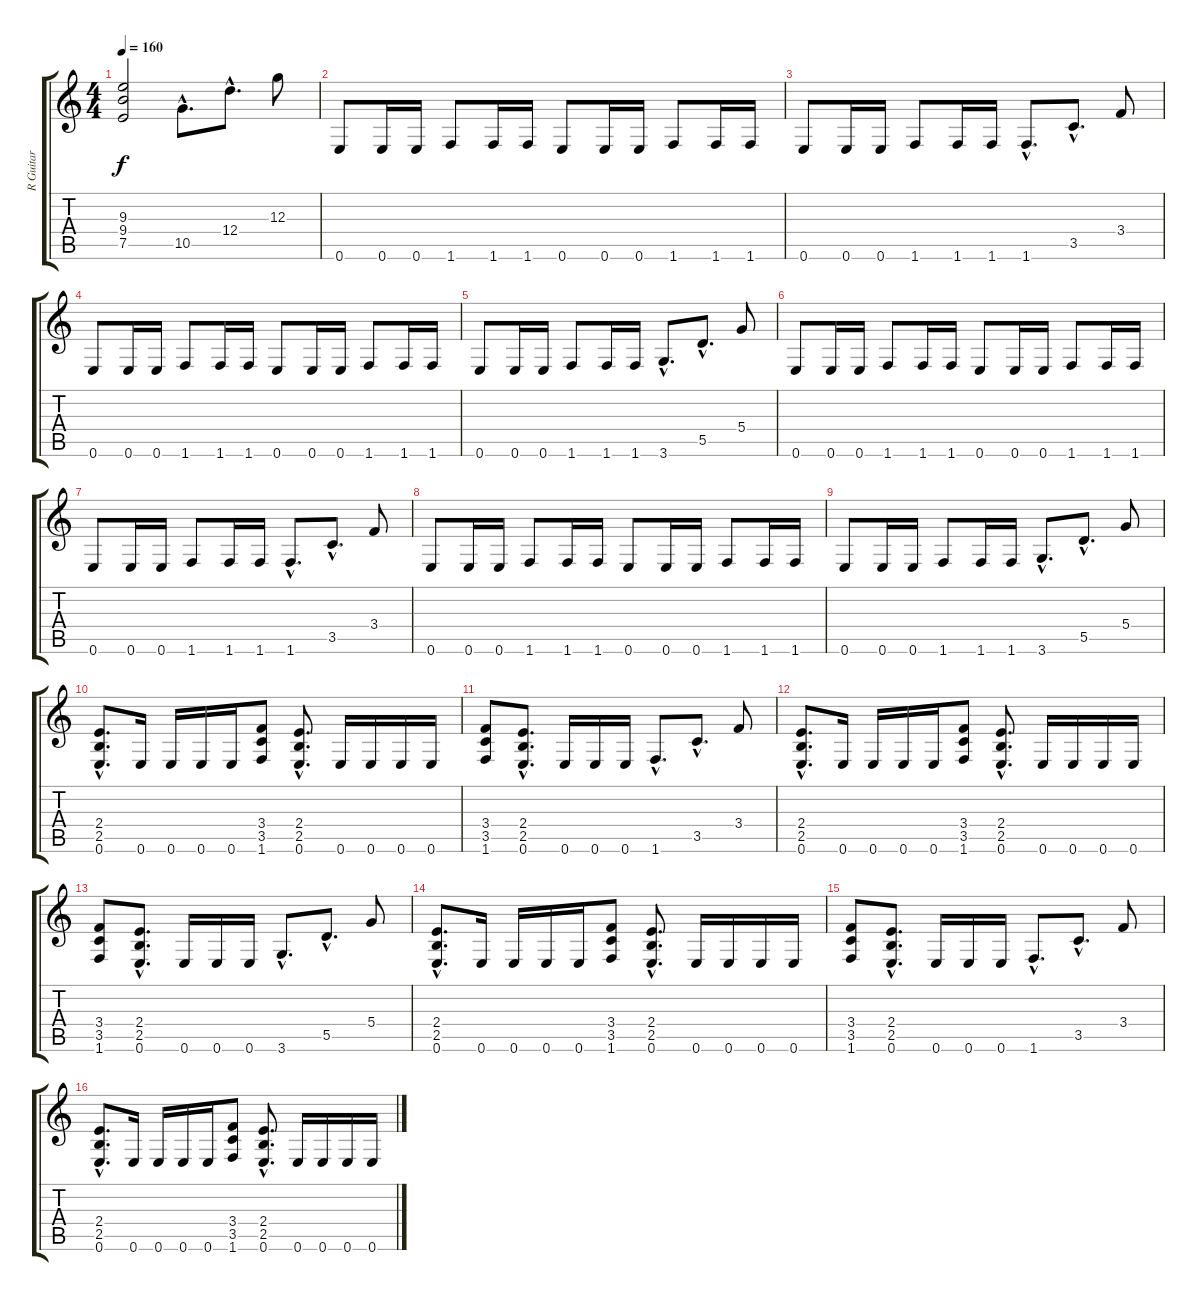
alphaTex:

\track ("R Guitar" "R Guitar") {instrument distortionguitar}
\staff {score tabs}
\tuning (E4 B3 G3 D3 A2 E2) {hide}
\ts (4 4)
\tempo 160
\clef g2
\ks c
(9.3 9.4 7.5).2{dy f} 10.5{hac}.8{d} 12.4{hac}.8{d} 12.3.8 |
0.6.8 0.6.16 0.6.16 1.6.8 1.6.16 1.6.16 0.6.8 0.6.16 0.6.16 1.6.8 1.6.16 1.6.16 |
0.6.8 0.6.16 0.6.16 1.6.8 1.6.16 1.6.16 1.6{hac}.8{d} 3.5{hac}.8{d} 3.4.8 |
0.6.8 0.6.16 0.6.16 1.6.8 1.6.16 1.6.16 0.6.8 0.6.16 0.6.16 1.6.8 1.6.16 1.6.16 |
0.6.8 0.6.16 0.6.16 1.6.8 1.6.16 1.6.16 3.6{hac}.8{d} 5.5{hac}.8{d} 5.4.8 |
0.6.8 0.6.16 0.6.16 1.6.8 1.6.16 1.6.16 0.6.8 0.6.16 0.6.16 1.6.8 1.6.16 1.6.16 |
0.6.8 0.6.16 0.6.16 1.6.8 1.6.16 1.6.16 1.6{hac}.8{d} 3.5{hac}.8{d} 3.4.8 |
0.6.8 0.6.16 0.6.16 1.6.8 1.6.16 1.6.16 0.6.8 0.6.16 0.6.16 1.6.8 1.6.16 1.6.16 |
0.6.8 0.6.16 0.6.16 1.6.8 1.6.16 1.6.16 3.6{hac}.8{d} 5.5{hac}.8{d} 5.4.8 |
(2.4{hac} 2.5{hac} 0.6{hac}).8{d} 0.6.16 0.6.16 0.6.16 0.6.16 (3.4 3.5 1.6).8 (2.4{hac} 2.5{hac} 0.6{hac}).8{d} 0.6.16 0.6.16 0.6.16 0.6.16 |
(3.4 3.5 1.6).8 (2.4{hac} 2.5{hac} 0.6{hac}).8{d} 0.6.16 0.6.16 0.6.16 1.6{hac}.8{d} 3.5{hac}.8{d} 3.4.8 |
(2.4{hac} 2.5{hac} 0.6{hac}).8{d} 0.6.16 0.6.16 0.6.16 0.6.16 (3.4 3.5 1.6).8 (2.4{hac} 2.5{hac} 0.6{hac}).8{d} 0.6.16 0.6.16 0.6.16 0.6.16 |
(3.4 3.5 1.6).8 (2.4{hac} 2.5{hac} 0.6{hac}).8{d} 0.6.16 0.6.16 0.6.16 3.6{hac}.8{d} 5.5{hac}.8{d} 5.4.8 |
(2.4{hac} 2.5{hac} 0.6{hac}).8{d} 0.6.16 0.6.16 0.6.16 0.6.16 (3.4 3.5 1.6).8 (2.4{hac} 2.5{hac} 0.6{hac}).8{d} 0.6.16 0.6.16 0.6.16 0.6.16 |
(3.4 3.5 1.6).8 (2.4{hac} 2.5{hac} 0.6{hac}).8{d} 0.6.16 0.6.16 0.6.16 1.6{hac}.8{d} 3.5{hac}.8{d} 3.4.8 |
(2.4{hac} 2.5{hac} 0.6{hac}).8{d} 0.6.16 0.6.16 0.6.16 0.6.16 (3.4 3.5 1.6).8 (2.4{hac} 2.5{hac} 0.6{hac}).8{d} 0.6.16 0.6.16 0.6.16 0.6.16
